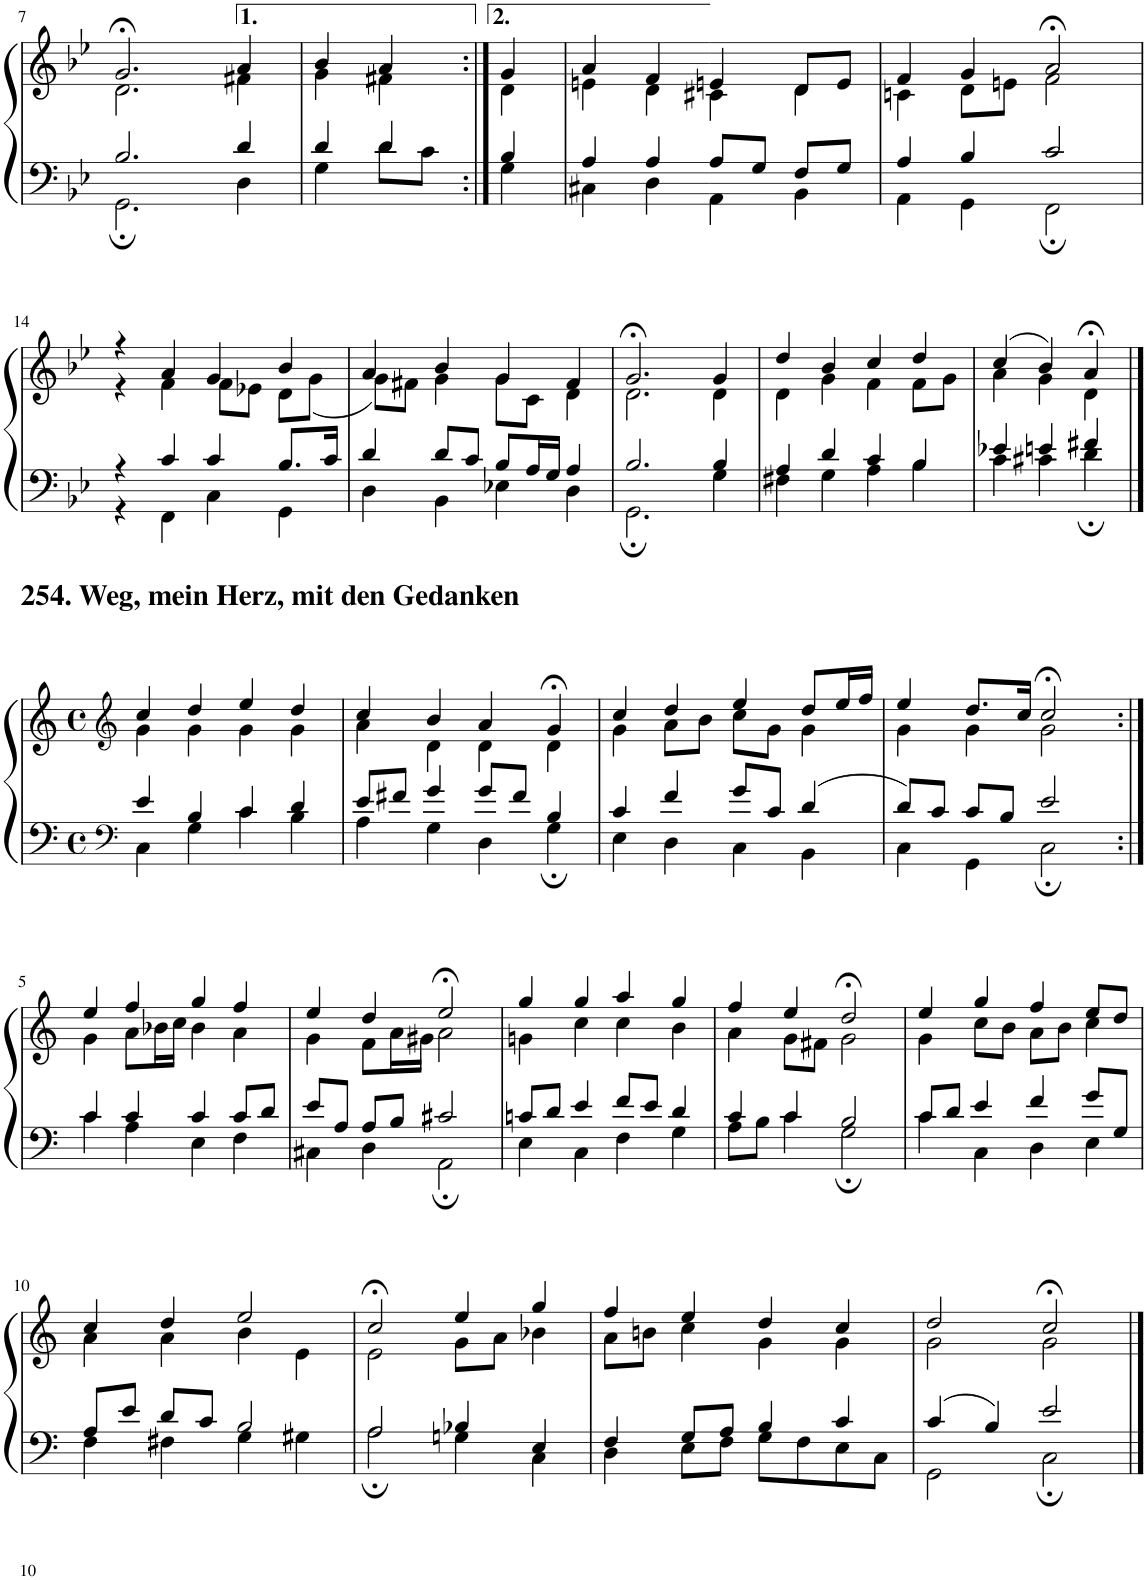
**kern	**kern
*part1	*part1
*staff2	*staff1
*I"Piano	*
*I'Pno	*
!!LO:PB:g=z
*clefF4	*clefG2
*k[b-e-]	*k[b-e-]
*M4/4	*M4/4
*met(c)	*met(c)
=7	=7
*^	*^
2.B-/	2.GG;\	2.g;</	2.d\
=8-	=8-	=8-	=8-
4d/	4D\	4a/	4f#X\
=9	=9	=9	=9
4d/	4G\	4b-/	4g\
4d/	8d\L	4a/	4f#X\
.	8c\J	.	.
=10:|!	=10:|!	=10:|!	=10:|!
4B-/	4G\	4g/	4d\
=11	=11	=11	=11
4A/	4C#X\	4a/	4en\
4A/	4D\	4f/	4d\
=12-	=12-	=12-	=12-
8A/L	4AA\	4en/	4c#X\
8G/J	.	.	.
8F/L	4BB-\	8d/L	4d\
8G/J	.	8e/J	.
=13	=13	=13	=13
4A/	4AA\	4f/	4cn\
4B-/	4GG\	4g/	8d\L
.	.	.	8en\J
2c/	2FF;\	2a;</	2f\
!!LO:LB:g=z	!!
=14	=14	=14	=14
4r	4r	4r	4r
4c/	4FF\	4a/	4f\
4c/	4C\	4g/	8f\L
.	.	.	8e-X\J
8.B-/L	4GG\	4b-/	8d\L
.	.	.	(8g\J
16c/Jk	.	.	.
=15	=15	=15	=15
4d/	4D\	4a/	8g\L)
.	.	.	8f#X\J
8d/L	4BB-\	4b-/	4g\
8c/J	.	.	.
8B-/L	4E-X\	4g/	8g\L
16A/L	.	.	8c\J
16G/JJ	.	.	.
4A/	4D\	4f#/	4d\
=16	=16	=16	=16
2.B-/	2.GG;\	2.g;</	2.d\
4B-/	4G\	4g/	4d\
=17	=17	=17	=17
4A/	4F#X\	4dd/	4d\
4d/	4G\	4b-/	4g\
4c/	4A\	4cc/	4f\
4B-/	4B-\	4dd/	8f\L
.	.	.	8g\J
=18	=18	=18	=18
4e-X/	4c\	(4cc/	4a\
4en/	4c#X\	4b-/)	4g\
4f#X/	4d;\	4a;</	4d\
!!LO:LB:g=z	!!
==1	==1	==1	==1
*clefF4	*	*clefG2	*
*k[]	*	*k[]	*
*M4/4	*	*M4/4	*
*met(c)	*	*met(c)	*
4e/	4C\	4cc/	4g\
4B/	4G\	4dd/	4g\
4c/	4c\	4ee/	4g\
4d/	4B\	4dd/	4g\
=2	=2	=2	=2
8e/L	4A\	4cc/	4a\
8f#X/J	.	.	.
4g/	4G\	4b/	4d\
8g/L	4D\	4a/	4d\
8f#/J	.	.	.
4B/	4G;\	4g;</	4d\
=3	=3	=3	=3
4c/	4E\	4cc/	4g\
4f/	4D\	4dd/	8a\L
.	.	.	8b\J
8g/L	4C\	4ee/	8cc\L
8c/J	.	.	8g\J
4d/	4BB\	8dd/L	4g\
.	.	16ee/L	.
.	.	16ff/JJ	.
=4	=4	=4	=4
8d/L	4C\	4ee/	4g\
8c/J	.	.	.
8c/L	4GG\	8.dd/L	4g\
8B/J	.	.	.
.	.	16cc/Jk	.
2e/	2C;\	2cc;</	2g\
!!LO:LB:g=z	!!
=5:|!	=5:|!	=5:|!	=5:|!
4c/	4c\	4ee/	4g\
4c/	4A\	4ff/	8a\L
.	.	.	16b-X\L
.	.	.	16cc\JJ
4c/	4E\	4gg/	4b-\
8c/L	4F\	4ff/	4a\
8d/J	.	.	.
=6	=6	=6	=6
8e/L	4C#X\	4ee/	4g\
8A/J	.	.	.
8A/L	4D\	4dd/	8f\L
8B/J	.	.	16a\L
.	.	.	16g#X\JJ
2c#X/	2AA;\	2ee;</	2a\
=7	=7	=7	=7
8cn/L	4E\	4gg/	4gn\
8d/J	.	.	.
4e/	4C\	4gg/	4cc\
8f/L	4F\	4aa/	4cc\
8e/J	.	.	.
4d/	4G\	4gg/	4b\
=8	=8	=8	=8
4c/	8A\L	4ff/	4a\
.	8B\J	.	.
4c/	4c\	4ee/	8g\L
.	.	.	8f#X\J
2B/	2G;\	2dd;</	2g\
=9	=9	=9	=9
8c/L	4c\	4ee/	4g\
8d/J	.	.	.
4e/	4C\	4gg/	8cc\L
.	.	.	8b\J
4f/	4D\	4ff/	8a\L
.	.	.	8b\J
8g/L	4E\	8ee/L	4cc\
8G/J	.	8dd/J	.
!!LO:LB:g=z	!!
=10	=10	=10	=10
8A/L	4F\	4cc/	4a\
8e/J	.	.	.
8d/L	4F#X\	4dd/	4a\
8c/J	.	.	.
2B/	4G\	2ee/	4b\
.	4G#X\	.	4e\
=11	=11	=11	=11
2A/	2A;\	2cc;</	2e\
4B-X/	4Gn\	4ee/	8g\L
.	.	.	8a\J
4E/	4C\	4gg/	4b-X\
=12	=12	=12	=12
4F/	4D\	4ff/	8a\L
.	.	.	8bn\J
8G/L	8E\L	4ee/	4cc\
8A/J	8F\J	.	.
4B/	8G\L	4dd/	4g\
.	8F\	.	.
4c/	8E\	4cc/	4g\
.	8C\J	.	.
=13	=13	=13	=13
4c/	2GG\	2dd/	2g\
4B/	.	.	.
2e/	2C;\	2cc;</	2g\
*v	*v	*	*
*	*v	*v
==	==
*-	*-
